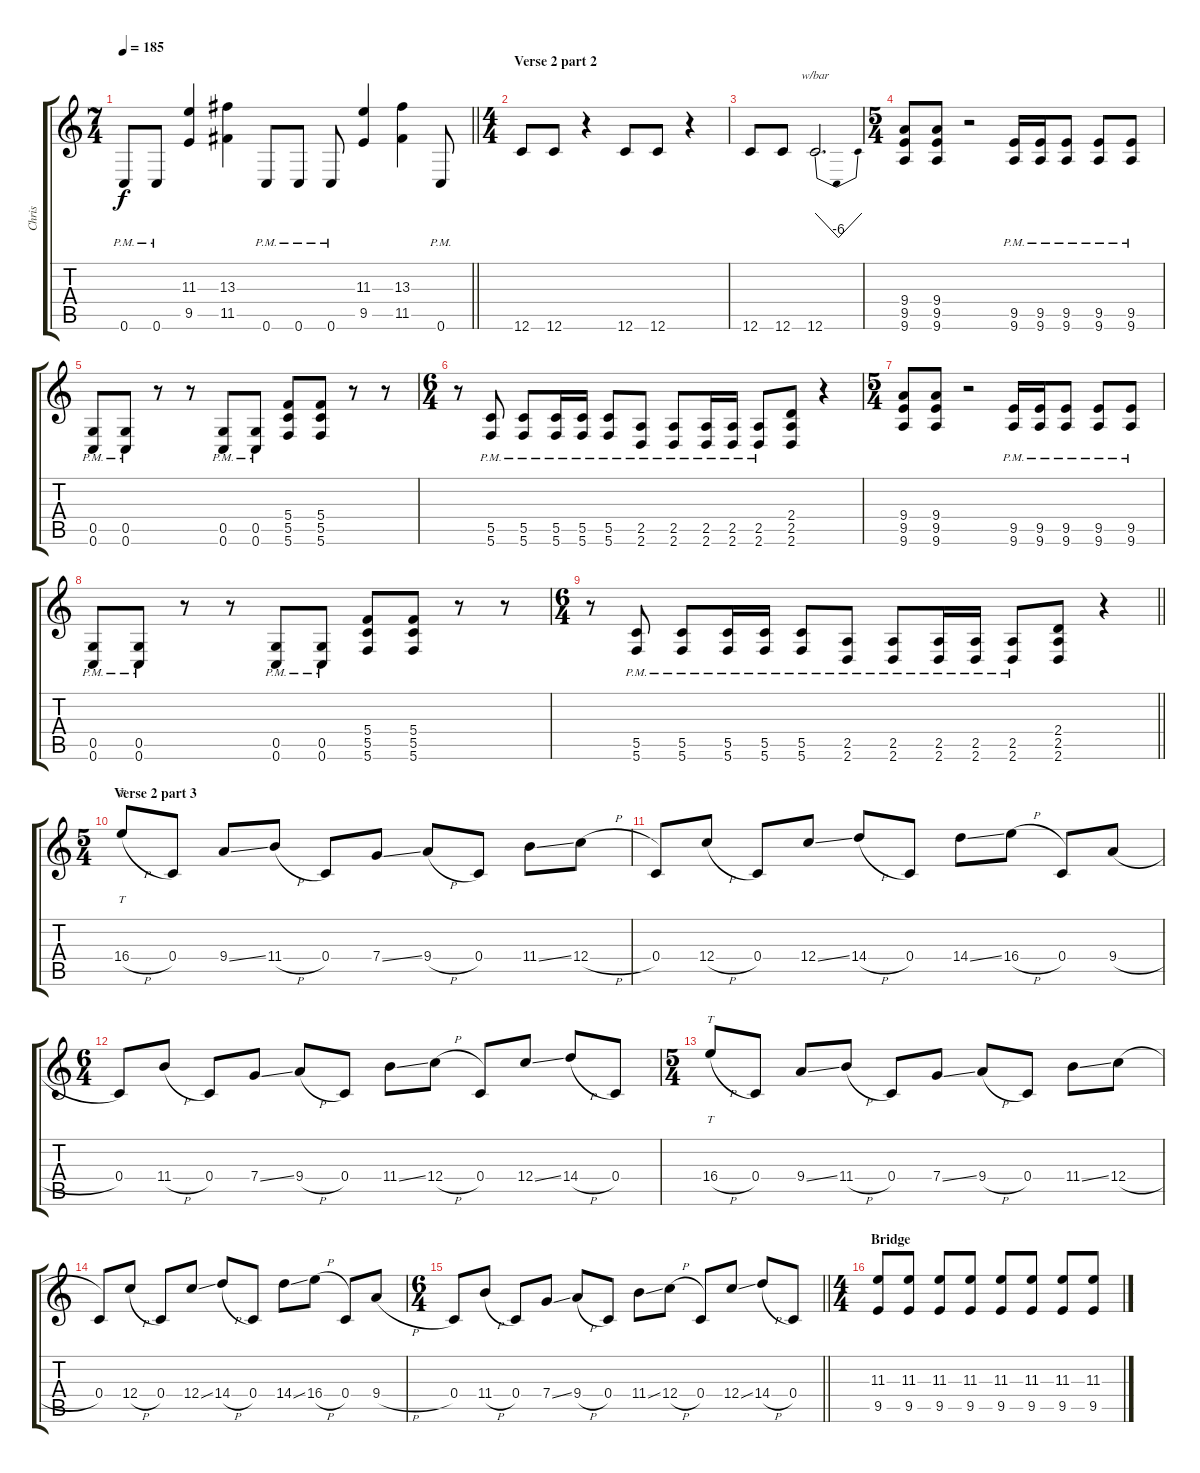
\track ("Chris" "Chris") {instrument overdrivenguitar}
\staff {score tabs}
\tuning (D4 A3 F3 C3 G2 C2) {hide}
\ts (7 4)
\tempo 185
\clef g2
\barLineRight lightlight
\ks c
0.6{pm}.8{dy f} 0.6{pm}.8 (11.3 9.5).4 (13.3 11.5).4 0.6{pm}.8 0.6{pm}.8 0.6{pm}.8 (11.3 9.5).4 (13.3 11.5).4 0.6{pm}.8 |
\ts (4 4)
\section ("" "Verse 2 part 2")
12.6.8 12.6.8 r.4 12.6.8 12.6.8 r.4 |
12.6.8 12.6.8 12.6.2{d tbe (dip default 0 0 45 -24 60 0)} |
\ts (5 4)
(9.4 9.5 9.6).8 (9.4 9.5 9.6).8 r.2 (9.5{pm} 9.6{pm}).16 (9.5{pm} 9.6{pm}).16 (9.5{pm} 9.6{pm}).8 (9.5{pm} 9.6{pm}).8 (9.5{pm} 9.6{pm}).8 |
(0.5{pm} 0.6{pm}).8 (0.5{pm} 0.6{pm}).8 r.8 r.8 (0.5{pm} 0.6{pm}).8 (0.5{pm} 0.6{pm}).8 (5.4 5.5 5.6).8 (5.4 5.5 5.6).8 r.8 r.8 |
\ts (6 4)
r.8 (5.5{pm} 5.6{pm}).8 (5.5{pm} 5.6{pm}).8 (5.5{pm} 5.6{pm}).16 (5.5{pm} 5.6{pm}).16 (5.5{pm} 5.6{pm}).8 (2.5{pm} 2.6{pm}).8 (2.5{pm} 2.6{pm}).8 (2.5{pm} 2.6{pm}).16 (2.5{pm} 2.6{pm}).16 (2.5{pm} 2.6{pm}).8 (2.4 2.5 2.6).8 r.4 |
\ts (5 4)
(9.4 9.5 9.6).8 (9.4 9.5 9.6).8 r.2 (9.5{pm} 9.6{pm}).16 (9.5{pm} 9.6{pm}).16 (9.5{pm} 9.6{pm}).8 (9.5{pm} 9.6{pm}).8 (9.5{pm} 9.6{pm}).8 |
(0.5{pm} 0.6{pm}).8 (0.5{pm} 0.6{pm}).8 r.8 r.8 (0.5{pm} 0.6{pm}).8 (0.5{pm} 0.6{pm}).8 (5.4 5.5 5.6).8 (5.4 5.5 5.6).8 r.8 r.8 |
\ts (6 4)
\barLineRight lightlight
r.8 (5.5{pm} 5.6{pm}).8 (5.5{pm} 5.6{pm}).8 (5.5{pm} 5.6{pm}).16 (5.5{pm} 5.6{pm}).16 (5.5{pm} 5.6{pm}).8 (2.5{pm} 2.6{pm}).8 (2.5{pm} 2.6{pm}).8 (2.5{pm} 2.6{pm}).16 (2.5{pm} 2.6{pm}).16 (2.5{pm} 2.6{pm}).8 (2.4 2.5 2.6).8 r.4 |
\ts (5 4)
\section ("" "Verse 2 part 3")
16.4{h}.8{tt} 0.4.8 9.4{ss}.8 11.4{h}.8 0.4.8 7.4{ss}.8 9.4{h}.8 0.4.8 11.4{ss}.8 12.4{h}.8 |
0.4.8 12.4{h}.8 0.4.8 12.4{ss}.8 14.4{h}.8 0.4.8 14.4{ss}.8 16.4{h}.8 0.4.8 9.4{h}.8 |
\ts (6 4)
0.4.8 11.4{h}.8 0.4.8 7.4{ss}.8 9.4{h}.8 0.4.8 11.4{ss}.8 12.4{h}.8 0.4.8 12.4{ss}.8 14.4{h}.8 0.4.8 |
\ts (5 4)
16.4{h}.8{tt} 0.4.8 9.4{ss}.8 11.4{h}.8 0.4.8 7.4{ss}.8 9.4{h}.8 0.4.8 11.4{ss}.8 12.4{h}.8 |
0.4.8 12.4{h}.8 0.4.8 12.4{ss}.8 14.4{h}.8 0.4.8 14.4{ss}.8 16.4{h}.8 0.4.8 9.4{h}.8 |
\ts (6 4)
\barLineRight lightlight
0.4.8 11.4{h}.8 0.4.8 7.4{ss}.8 9.4{h}.8 0.4.8 11.4{ss}.8 12.4{h}.8 0.4.8 12.4{ss}.8 14.4{h}.8 0.4.8 |
\ts (4 4)
\section ("" "Bridge")
(11.3 9.5).8 (11.3 9.5).8 (11.3 9.5).8 (11.3 9.5).8 (11.3 9.5).8 (11.3 9.5).8 (11.3 9.5).8 (11.3 9.5).8
